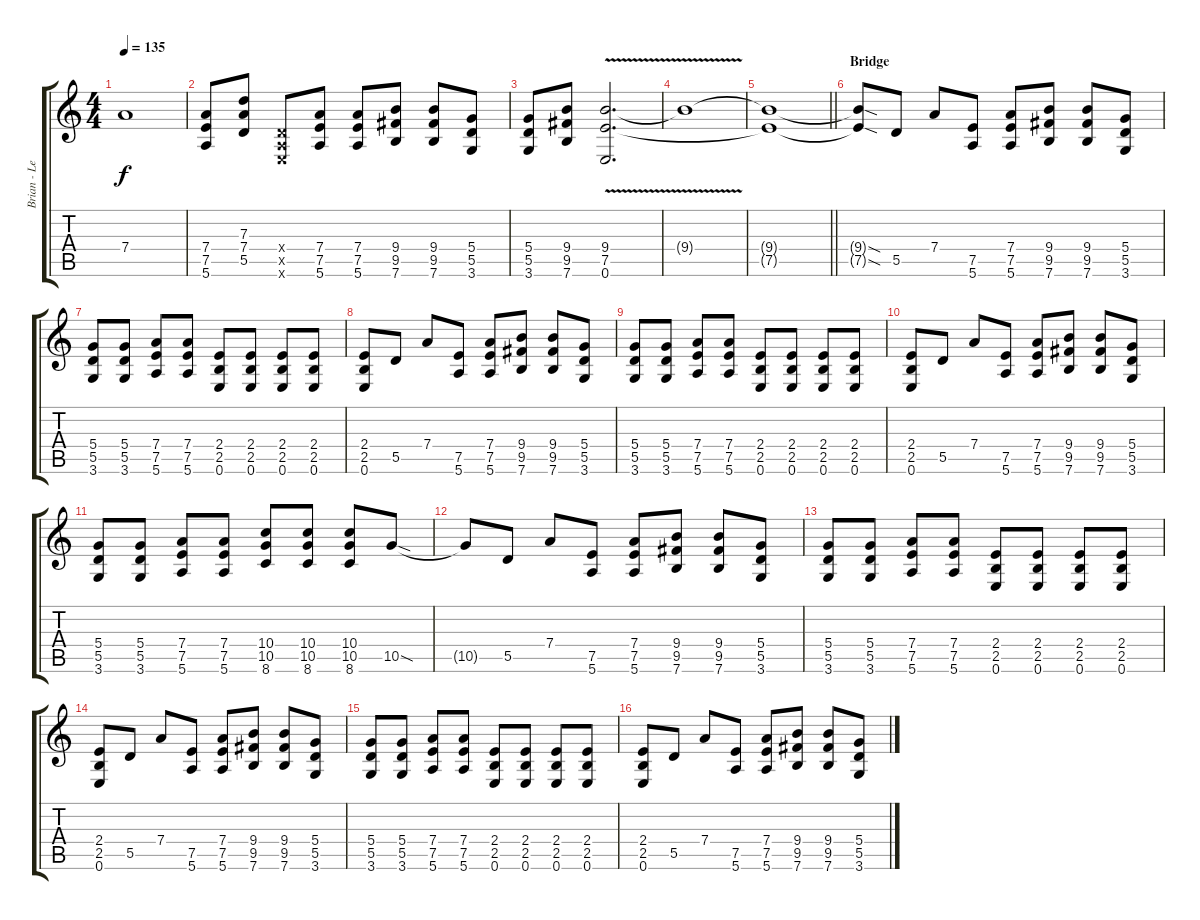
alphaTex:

\track ("Brian - Lead Guitar II" "Brian - Le") {instrument electricguitarjazz}
\staff {score tabs}
\tuning (E4 B3 G3 D3 A2 E2) {hide}
\ts (4 4)
\tempo 135
\clef g2
\ks c
7.4{t}.1{dy f} |
(7.4 7.5 5.6).8 (7.3 7.4 5.5).8 (0.4{x} 0.5{x} 0.6{x}).8 (7.4 7.5 5.6).8 (7.4 7.5 5.6).8 (9.4 9.5 7.6).8 (9.4 9.5 7.6).8 (5.4 5.5 3.6).8 |
(5.4 5.5 3.6).8 (9.4 9.5 7.6).8 (9.4{v} 7.5 0.6).2{d} |
9.4{t}.1 |
\barLineRight lightlight
(9.4{t} 7.5{t}).1 |
\section ("" "Bridge")
(9.4{sod t} 7.5{sod t}).8 5.5.8 7.4.8 (7.5 5.6).8 (7.4 7.5 5.6).8 (9.4 9.5 7.6).8 (9.4 9.5 7.6).8 (5.4 5.5 3.6).8 |
(5.4 5.5 3.6).8 (5.4 5.5 3.6).8 (7.4 7.5 5.6).8 (7.4 7.5 5.6).8 (2.4 2.5 0.6).8 (2.4 2.5 0.6).8 (2.4 2.5 0.6).8 (2.4 2.5 0.6).8 |
(2.4 2.5 0.6).8 5.5.8 7.4.8 (7.5 5.6).8 (7.4 7.5 5.6).8 (9.4 9.5 7.6).8 (9.4 9.5 7.6).8 (5.4 5.5 3.6).8 |
(5.4 5.5 3.6).8 (5.4 5.5 3.6).8 (7.4 7.5 5.6).8 (7.4 7.5 5.6).8 (2.4 2.5 0.6).8 (2.4 2.5 0.6).8 (2.4 2.5 0.6).8 (2.4 2.5 0.6).8 |
(2.4 2.5 0.6).8 5.5.8 7.4.8 (7.5 5.6).8 (7.4 7.5 5.6).8 (9.4 9.5 7.6).8 (9.4 9.5 7.6).8 (5.4 5.5 3.6).8 |
(5.4 5.5 3.6).8 (5.4 5.5 3.6).8 (7.4 7.5 5.6).8 (7.4 7.5 5.6).8 (10.4 10.5 8.6).8 (10.4 10.5 8.6).8 (10.4 10.5 8.6).8 10.5{sod}.8 |
10.5{t}.8 5.5.8 7.4.8 (7.5 5.6).8 (7.4 7.5 5.6).8 (9.4 9.5 7.6).8 (9.4 9.5 7.6).8 (5.4 5.5 3.6).8 |
(5.4 5.5 3.6).8 (5.4 5.5 3.6).8 (7.4 7.5 5.6).8 (7.4 7.5 5.6).8 (2.4 2.5 0.6).8 (2.4 2.5 0.6).8 (2.4 2.5 0.6).8 (2.4 2.5 0.6).8 |
(2.4 2.5 0.6).8 5.5.8 7.4.8 (7.5 5.6).8 (7.4 7.5 5.6).8 (9.4 9.5 7.6).8 (9.4 9.5 7.6).8 (5.4 5.5 3.6).8 |
(5.4 5.5 3.6).8 (5.4 5.5 3.6).8 (7.4 7.5 5.6).8 (7.4 7.5 5.6).8 (2.4 2.5 0.6).8 (2.4 2.5 0.6).8 (2.4 2.5 0.6).8 (2.4 2.5 0.6).8 |
(2.4 2.5 0.6).8 5.5.8 7.4.8 (7.5 5.6).8 (7.4 7.5 5.6).8 (9.4 9.5 7.6).8 (9.4 9.5 7.6).8 (5.4 5.5 3.6).8
